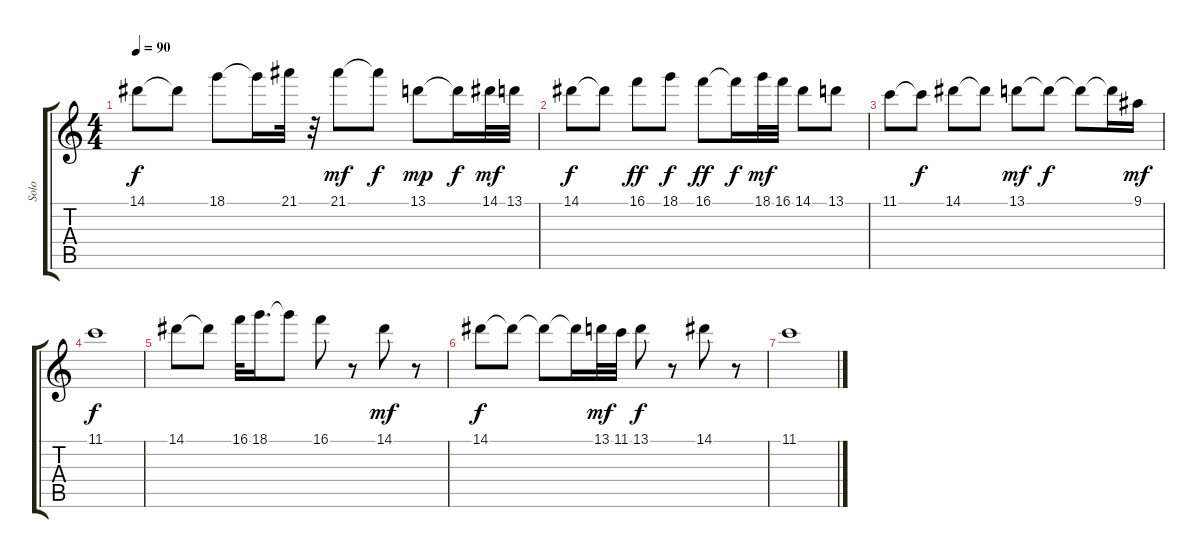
\track ("Solo" "Solo") {instrument overdrivenguitar}
\staff {score tabs}
\tuning (Db4 Ab3 E3 B2 Gb2 B1) {hide}
\ts (4 4)
\tempo 90
\clef g2
\ks c
14.1.8{dy f} 14.1{t}.8 18.1.8 18.1{t}.16 21.1.32 r.32 21.1.8{dy mf} 21.1{t}.8{dy f} 13.1.8{dy mp} 13.1{t}.16{dy f} 14.1.32{dy mf} 13.1.32 |
14.1.8{dy f} 14.1{t}.8 16.1.8{dy ff} 18.1.8{dy f} 16.1.8{dy ff} 16.1{t}.16{dy f} 18.1.32{dy mf} 16.1.32 14.1.8 13.1.8 |
11.1.8 11.1{t}.8{dy f} 14.1.8 14.1{t}.8 13.1.8{dy mf} 13.1{t}.8{dy f} 13.1{t}.8 13.1{t}.16 9.1.16{dy mf} |
11.1.1{dy f} |
14.1.8 14.1{t}.8 16.1.32 18.1.16{d} 18.1{t}.8 16.1.8 r.8 14.1.8{dy mf} r.8 |
14.1.8{dy f} 14.1{t}.8 14.1{t}.8 14.1{t}.16 13.1.32{dy mf} 11.1.32 13.1.8{dy f} r.8 14.1.8 r.8 |
11.1.1
